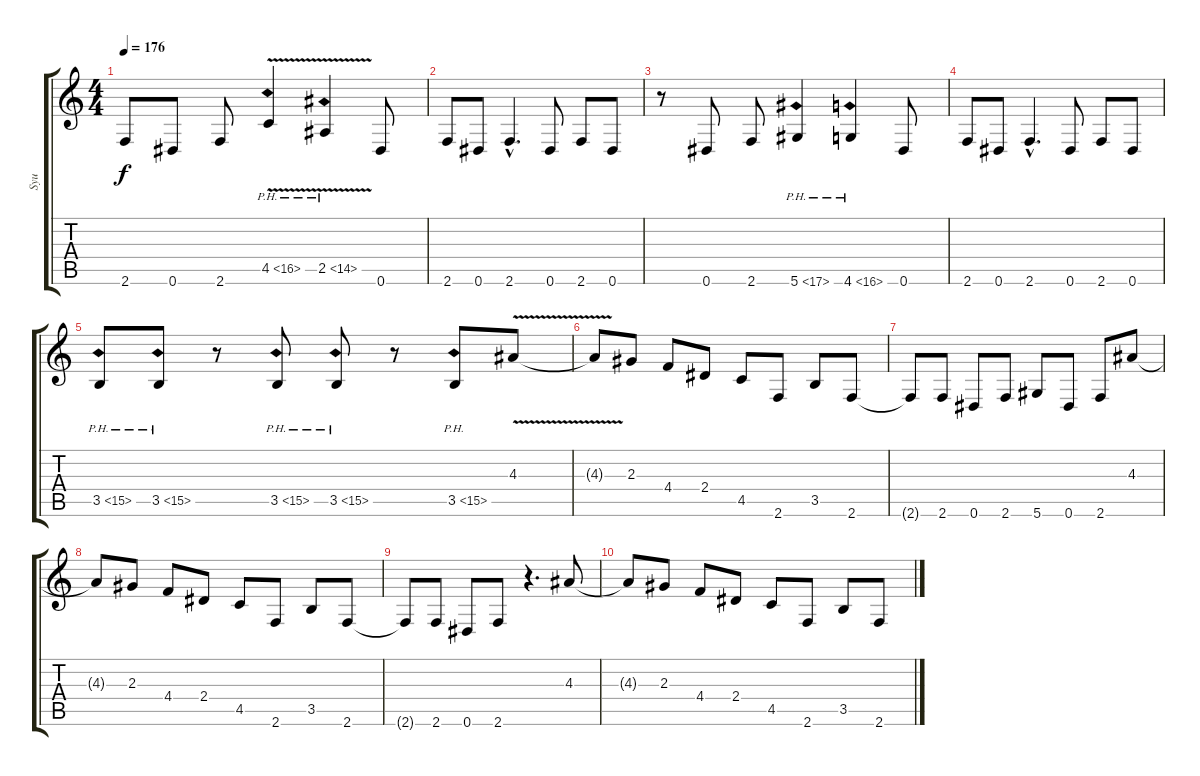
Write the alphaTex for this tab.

\track ("Syu" "Syu") {instrument overdrivenguitar}
\staff {score tabs}
\tuning (Eb4 Bb3 Gb3 Db3 Ab2 Eb2) {hide}
\ts (4 4)
\tempo 176
\clef g2
\ks c
2.6.8{dy f} 0.6.8 2.6.8 4.5{ph 12 v}.4 2.5{ph 12 v}.4 0.6.8 |
2.6.8 0.6.8 2.6{hac}.4{d} 0.6.8 2.6.8 0.6.8 |
r.8 0.6.8 2.6.8 5.6{ph 12}.4 4.6{ph 12}.4 0.6.8 |
2.6.8 0.6.8 2.6{hac}.4{d} 0.6.8 2.6.8 0.6.8 |
3.5{ph 12}.8 3.5{ph 12}.8 r.8 3.5{ph 12}.8 3.5{ph 12}.8 r.8 3.5{ph 12}.8 4.3{v}.8 |
4.3{t}.8 2.3.8 4.4.8 2.4.8 4.5.8 2.6.8 3.5.8 2.6.8 |
2.6{t}.8 2.6.8 0.6.8 2.6.8 5.6.8 0.6.8 2.6.8 4.3.8 |
4.3{t}.8 2.3.8 4.4.8 2.4.8 4.5.8 2.6.8 3.5.8 2.6.8 |
2.6{t}.8 2.6.8 0.6.8 2.6.8 r.4{d} 4.3.8 |
4.3{t}.8 2.3.8 4.4.8 2.4.8 4.5.8 2.6.8 3.5.8 2.6.8
